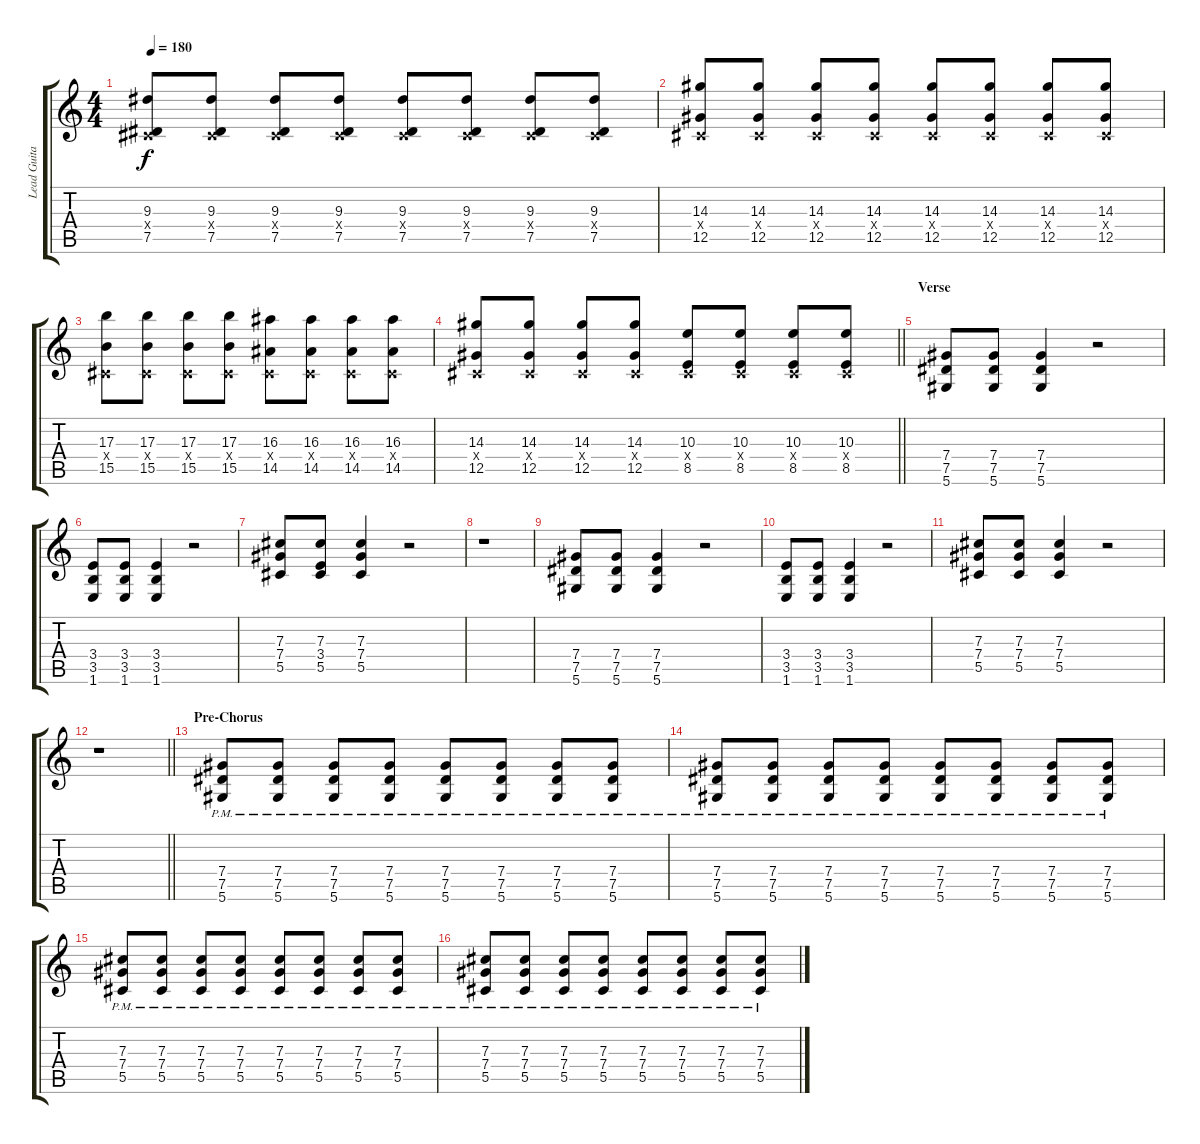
\track ("Lead Guitar" "Lead Guita") {instrument distortionguitar}
\staff {score tabs}
\tuning (Eb4 Bb3 Gb3 Db3 Ab2 Eb2) {hide}
\ts (4 4)
\tempo 180
\clef g2
\ks c
(9.3 0.4{x} 7.5).8{dy f} (9.3 0.4{x} 7.5).8 (9.3 0.4{x} 7.5).8 (9.3 0.4{x} 7.5).8 (9.3 0.4{x} 7.5).8 (9.3 0.4{x} 7.5).8 (9.3 0.4{x} 7.5).8 (9.3 0.4{x} 7.5).8 |
(14.3 0.4{x} 12.5).8 (14.3 0.4{x} 12.5).8 (14.3 0.4{x} 12.5).8 (14.3 0.4{x} 12.5).8 (14.3 0.4{x} 12.5).8 (14.3 0.4{x} 12.5).8 (14.3 0.4{x} 12.5).8 (14.3 0.4{x} 12.5).8 |
(17.3 0.4{x} 15.5).8 (17.3 0.4{x} 15.5).8 (17.3 0.4{x} 15.5).8 (17.3 0.4{x} 15.5).8 (16.3 0.4{x} 14.5).8 (16.3 0.4{x} 14.5).8 (16.3 0.4{x} 14.5).8 (16.3 0.4{x} 14.5).8 |
\barLineRight lightlight
(14.3 0.4{x} 12.5).8 (14.3 0.4{x} 12.5).8 (14.3 0.4{x} 12.5).8 (14.3 0.4{x} 12.5).8 (10.3 0.4{x} 8.5).8 (10.3 0.4{x} 8.5).8 (10.3 0.4{x} 8.5).8 (10.3 0.4{x} 8.5).8 |
\section ("" "Verse")
(7.4 7.5 5.6).8 (7.4 7.5 5.6).8 (7.4 7.5 5.6).4 r.2 |
(3.4 3.5 1.6).8 (3.4 3.5 1.6).8 (3.4 3.5 1.6).4 r.2 |
(7.3 7.4 5.5).8 (7.3 3.4 5.5).8 (7.3 7.4 5.5).4 r.2 |
r.1 |
(7.4 7.5 5.6).8 (7.4 7.5 5.6).8 (7.4 7.5 5.6).4 r.2 |
(3.4 3.5 1.6).8 (3.4 3.5 1.6).8 (3.4 3.5 1.6).4 r.2 |
(7.3 7.4 5.5).8 (7.3 7.4 5.5).8 (7.3 7.4 5.5).4 r.2 |
\barLineRight lightlight
r.1 |
\section ("" "Pre-Chorus")
(7.4{pm} 7.5{pm} 5.6{pm}).8 (7.4{pm} 7.5{pm} 5.6{pm}).8 (7.4{pm} 7.5{pm} 5.6{pm}).8 (7.4{pm} 7.5{pm} 5.6{pm}).8 (7.4{pm} 7.5{pm} 5.6{pm}).8 (7.4{pm} 7.5{pm} 5.6{pm}).8 (7.4{pm} 7.5{pm} 5.6{pm}).8 (7.4{pm} 7.5{pm} 5.6{pm}).8 |
(7.4{pm} 7.5{pm} 5.6{pm}).8 (7.4{pm} 7.5{pm} 5.6{pm}).8 (7.4{pm} 7.5{pm} 5.6{pm}).8 (7.4{pm} 7.5{pm} 5.6{pm}).8 (7.4{pm} 7.5{pm} 5.6{pm}).8 (7.4{pm} 7.5{pm} 5.6{pm}).8 (7.4{pm} 7.5{pm} 5.6{pm}).8 (7.4{pm} 7.5{pm} 5.6{pm}).8 |
(7.3{pm} 7.4{pm} 5.5{pm}).8 (7.3{pm} 7.4{pm} 5.5{pm}).8 (7.3{pm} 7.4{pm} 5.5{pm}).8 (7.3{pm} 7.4{pm} 5.5{pm}).8 (7.3{pm} 7.4{pm} 5.5{pm}).8 (7.3{pm} 7.4{pm} 5.5{pm}).8 (7.3{pm} 7.4{pm} 5.5{pm}).8 (7.3{pm} 7.4{pm} 5.5{pm}).8 |
(7.3{pm} 7.4{pm} 5.5{pm}).8 (7.3{pm} 7.4{pm} 5.5{pm}).8 (7.3{pm} 7.4{pm} 5.5{pm}).8 (7.3{pm} 7.4{pm} 5.5{pm}).8 (7.3{pm} 7.4{pm} 5.5{pm}).8 (7.3{pm} 7.4{pm} 5.5{pm}).8 (7.3{pm} 7.4{pm} 5.5{pm}).8 (7.3{pm} 7.4{pm} 5.5{pm}).8
